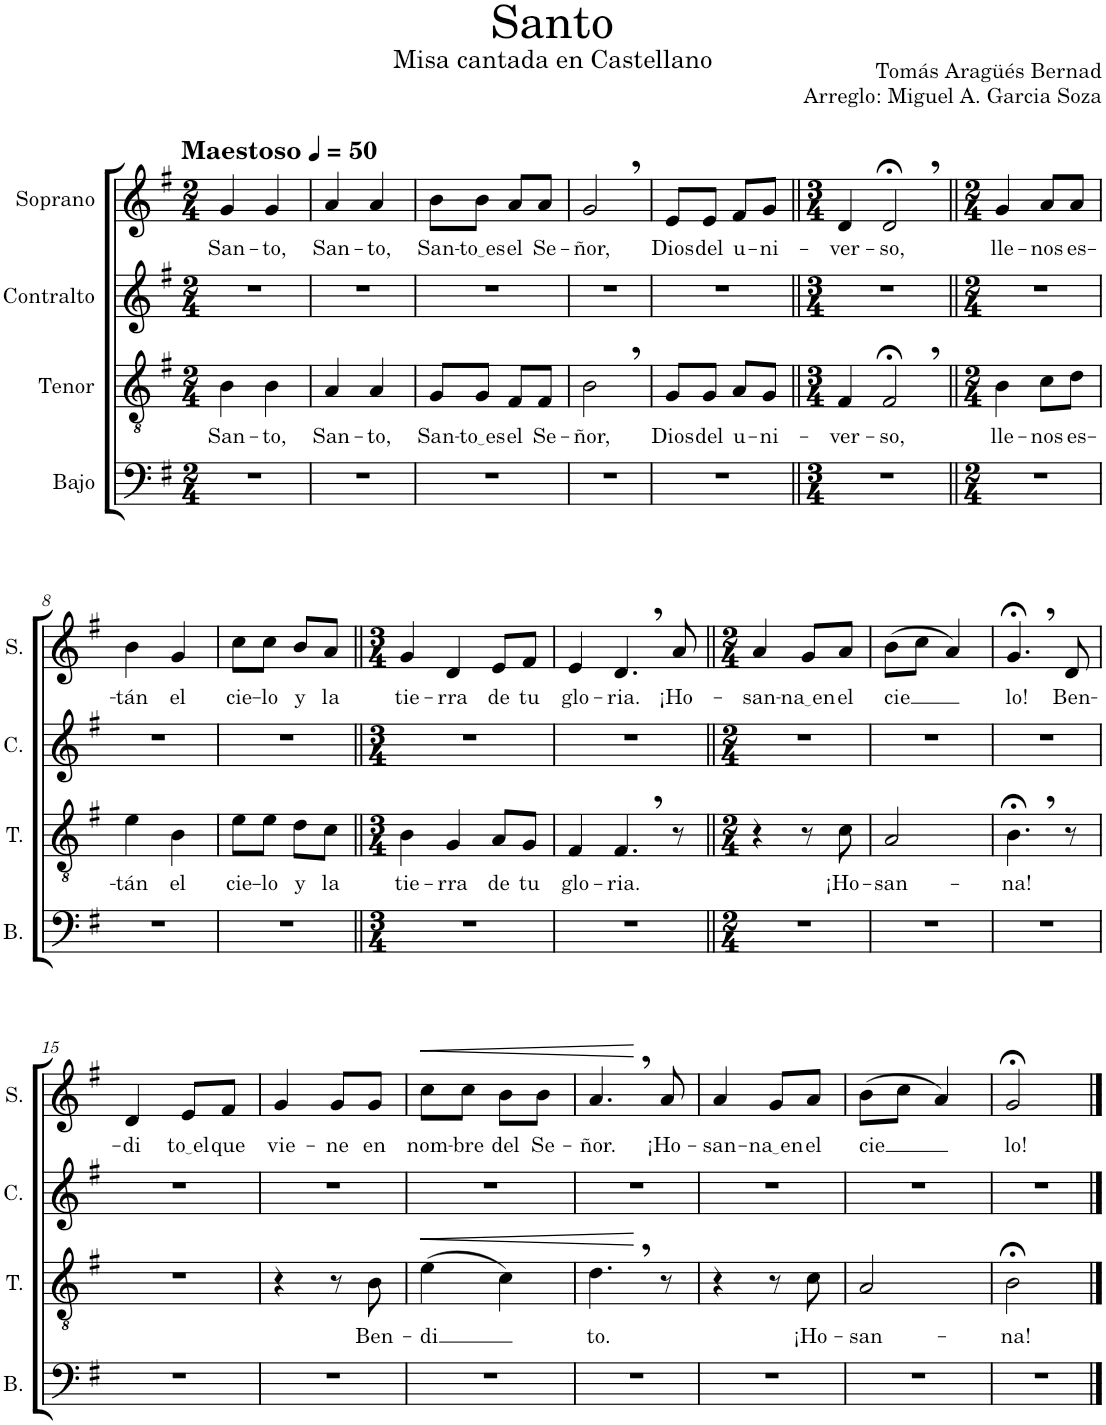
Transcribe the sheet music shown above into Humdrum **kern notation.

**kern	**kern	**text	**dynam	**kern	**kern	**text	**dynam	**harte
*part4	*part3	*part3	*part3	*part2	*part1	*part1	*part1	*part1
*staff4	*staff3	*staff3	*staff3	*staff2	*staff1	*staff1	*staff1	*
*I"Bajo	*I"Tenor	*	*	*I"Contralto	*I"Soprano	*	*	*
*I'B.	*I'T.	*	*	*I'C.	*I'S.	*	*	*
*clefF4	*clefGv2	*	*	*clefG2	*clefG2	*	*	*
*k[f#]	*k[f#]	*	*	*k[f#]	*k[f#]	*	*	*
*M2/4	*M2/4	*	*	*M2/4	*M2/4	*	*	*
*MM50	*MM50	*	*	*MM50	*MM50	*	*	*
=1	=1	=1	=1	=1	=1	=1	=1	=1
!	!	!	!	!	!LO:TX:a:B:t=Maestoso	!	!	!
!	!	!LO:LY:b	!	!	!	!LO:LY:b	!	!
2r	4B\	San-	.	2r	4g/	San-	.	G:maj
!	!	!LO:LY:b	!	!	!	!LO:LY:b	!	!
.	4B\	-to,	.	.	4g/	-to,	.	.
=2	=2	=2	=2	=2	=2	=2	=2	=2
!	!	!LO:LY:b	!	!	!	!LO:LY:b	!	!LO:H:kt=7
2r	4A/	San-	.	2r	4a/	San-	.	D:7
!	!	!LO:LY:b	!	!	!	!LO:LY:b	!	!
.	4A/	-to,	.	.	4a/	-to,	.	.
=3	=3	=3	=3	=3	=3	=3	=3	=3
!	!	!LO:LY:b	!	!	!	!LO:LY:b	!	!
2r	8G/L	San-	.	2r	8b\L	San-	.	G:maj
!	!	!LO:LY:b	!	!	!	!LO:LY:b	!	!
.	8G/J	to es	.	.	8b\J	to es	.	.
!	!	!LO:LY:b	!	!	!	!LO:LY:b	!	!
.	8F#/L	el	.	.	8a/L	el	.	.
!	!	!LO:LY:b	!	!	!	!LO:LY:b	!	!
.	8F#/J	Se-	.	.	8a/J	Se-	.	.
=4	=4	=4	=4	=4	=4	=4	=4	=4
!	!	!LO:LY:b	!	!	!	!LO:LY:b	!	!LO:H:kt=m
2r	2B,\	-ñor,	.	2r	2g,/	-ñor,	.	E:min
=5	=5	=5	=5	=5	=5	=5	=5	=5
!	!	!LO:LY:b	!	!	!	!LO:LY:b	!	!
2r	8G/L	Dios	.	2r	8e/L	Dios	.	C:maj
!	!	!LO:LY:b	!	!	!	!LO:LY:b	!	!
.	8G/J	del	.	.	8e/J	del	.	.
!	!	!LO:LY:b	!	!	!	!LO:LY:b	!	!
.	8A/L	u-	.	.	8f#/L	u-	.	.
!	!	!LO:LY:b	!	!	!	!LO:LY:b	!	!
.	8G/J	-ni-	.	.	8g/J	-ni-	.	.
=6||	=6||	=6||	=6||	=6||	=6||	=6||	=6||	=6||
*M3/4	*M3/4	*	*	*M3/4	*M3/4	*	*	*
!	!	!LO:LY:b	!	!	!	!LO:LY:b	!	!
2.r	4F#/	-ver-	.	2.r	4d/	-ver-	.	D:maj
!	!	!LO:LY:b	!	!	!	!LO:LY:b	!	!LO:H:kt=7
.	2F#;<,/	-so,	.	.	2d;<,/	-so,	.	D:7
=7||	=7||	=7||	=7||	=7||	=7||	=7||	=7||	=7||
*M2/4	*M2/4	*	*	*M2/4	*M2/4	*	*	*
!	!	!LO:LY:b	!	!	!	!LO:LY:b	!	!
2r	4B\	lle-	.	2r	4g/	lle-	.	G:maj
!	!	!LO:LY:b	!	!	!	!LO:LY:b	!	!
.	8c\L	-nos	.	.	8a/L	-nos	.	.
!	!	!LO:LY:b	!	!	!	!LO:LY:b	!	!
.	8d\J	es-	.	.	8a/J	es-	.	.
!!LO:LB:g=z
=8	=8	=8	=8	=8	=8	=8	=8	=8
!	!	!LO:LY:b	!	!	!	!LO:LY:b	!	!LO:H:kt=m
2r	4e\	-tán	.	2r	4b\	-tán	.	E:min
!	!	!LO:LY:b	!	!	!	!LO:LY:b	!	!
.	4B\	el	.	.	4g/	el	.	.
=9	=9	=9	=9	=9	=9	=9	=9	=9
!	!	!LO:LY:b	!	!	!	!LO:LY:b	!	!
2r	8e\L	cie-	.	2r	8cc\L	cie-	.	C:maj
!	!	!LO:LY:b	!	!	!	!LO:LY:b	!	!
.	8e\J	-lo	.	.	8cc\J	-lo	.	.
!	!	!LO:LY:b	!	!	!	!LO:LY:b	!	!
.	8d\L	y	.	.	8b/L	y	.	.
!	!	!LO:LY:b	!	!	!	!LO:LY:b	!	!
.	8c\J	la	.	.	8a/J	la	.	.
=10||	=10||	=10||	=10||	=10||	=10||	=10||	=10||	=10||
*M3/4	*M3/4	*	*	*M3/4	*M3/4	*	*	*
!	!	!LO:LY:b	!	!	!	!LO:LY:b	!	!
2.r	4B\	tie-	.	2.r	4g/	tie-	.	G:maj
!	!	!LO:LY:b	!	!	!	!LO:LY:b	!	!
.	4G/	-rra	.	.	4d/	-rra	.	.
!	!	!LO:LY:b	!	!	!	!LO:LY:b	!	!
.	8A/L	de	.	.	8e/L	de	.	.
!	!	!LO:LY:b	!	!	!	!LO:LY:b	!	!
.	8G/J	tu	.	.	8f#/J	tu	.	.
=11	=11	=11	=11	=11	=11	=11	=11	=11
!	!	!LO:LY:b	!	!	!	!LO:LY:b	!	!
2.r	4F#/	glo-	.	2.r	4e/	glo-	.	D:maj
!	!	!LO:LY:b	!	!	!	!LO:LY:b	!	!
.	4.F#,/	-ria.	.	.	4.d,/	-ria.	.	.
!	!	!	!	!	!	!LO:LY:b	!	!
.	8r	.	.	.	8a/	¡Ho-	.	.
=12||	=12||	=12||	=12||	=12||	=12||	=12||	=12||	=12||
*M2/4	*M2/4	*	*	*M2/4	*M2/4	*	*	*
!	!	!	!	!	!	!LO:LY:b	!	!LO:H:kt=m
2r	4r	.	.	2r	4a/	-san-	.	A:min
!	!	!	!	!	!	!LO:LY:b	!	!
.	8r	.	.	.	8g/L	na en	.	.
!	!	!LO:LY:b	!	!	!	!LO:LY:b	!	!
.	8c\	¡Ho-	.	.	8a/J	el	.	.
=13	=13	=13	=13	=13	=13	=13	=13	=13
!	!	!LO:LY:b	!	!	!	!LO:LY:b	!	!LO:H:kt=7
2r	2A/	-san-	.	2r	(8b\L	cie	.	D:7
.	.	.	.	.	8cc\J	.	.	.
.	.	.	.	.	4a/)	.	.	.
=14	=14	=14	=14	=14	=14	=14	=14	=14
!	!	!LO:LY:b	!	!	!	!LO:LY:b	!	!
2r	4.B;<,\	-na!	.	2r	4.g;<,/	lo!	.	G:maj
!	!	!	!	!	!	!LO:LY:b	!	!
.	8r	.	.	.	8d/	Ben-	.	.
!!LO:LB:g=z
=15	=15	=15	=15	=15	=15	=15	=15	=15
!	!	!	!	!	!	!LO:LY:b	!	!
2r	2r	.	.	2r	4d/	-di	.	D:maj
!	!	!	!	!	!	!LO:LY:b	!	!
.	.	.	.	.	8e/L	to el	.	.
!	!	!	!	!	!	!LO:LY:b	!	!
.	.	.	.	.	8f#/J	que	.	.
=16	=16	=16	=16	=16	=16	=16	=16	=16
!	!	!	!	!	!	!LO:LY:b	!	!LO:H:kt=m
2r	4r	.	.	2r	4g/	vie-	.	E:min
!	!	!	!	!	!	!LO:LY:b	!	!
.	8r	.	.	.	8g/L	-ne	.	.
!	!	!LO:LY:b	!	!	!	!LO:LY:b	!	!
.	8B\	Ben-	.	.	8g/J	en	.	.
=17	=17	=17	=17	=17	=17	=17	=17	=17
!	!	!LO:LY:b	!LO:HP:b	!	!	!LO:LY:b	!LO:HP:b	!
2r	(4e\	-di	<	2r	8cc\L	nom-	<	C:maj
!	!	!	!	!	!	!LO:LY:b	!	!
.	.	.	.	.	8cc\J	-bre	.	.
!	!	!	!	!	!	!LO:LY:b	!	!
.	4c\)	.	.	.	8b\L	del	.	.
!	!	!	!	!	!	!LO:LY:b	!	!
.	.	.	.	.	8b\J	Se-	.	.
=18	=18	=18	=18	=18	=18	=18	=18	=18
!	!	!LO:LY:b	!	!	!	!LO:LY:b	!	!
2r	4.d,\	to.	.	2r	4.a,/	-ñor.	.	D:maj
!	!	!	!	!	!	!LO:LY:b	!	!
.	8r	.	[	.	8a/	¡Ho-	[	.
=19	=19	=19	=19	=19	=19	=19	=19	=19
!	!	!	!	!	!	!LO:LY:b	!	!LO:H:kt=m
2r	4r	.	.	2r	4a/	-san-	.	A:min
!	!	!	!	!	!	!LO:LY:b	!	!
.	8r	.	.	.	8g/L	na en	.	.
!	!	!LO:LY:b	!	!	!	!LO:LY:b	!	!
.	8c\	¡Ho-	.	.	8a/J	el	.	.
=20	=20	=20	=20	=20	=20	=20	=20	=20
!	!	!LO:LY:b	!	!	!	!LO:LY:b	!	!LO:H:kt=7
2r	2A/	-san-	.	2r	(8b\L	cie	.	D:7
.	.	.	.	.	8cc\J	.	.	.
.	.	.	.	.	4a/)	.	.	.
=21	=21	=21	=21	=21	=21	=21	=21	=21
!	!	!LO:LY:b	!	!	!	!LO:LY:b	!	!
2r	2B;<\	-na!	.	2r	2g;</	lo!	.	G:maj
==	==	==	==	==	==	==	==	==
*-	*-	*-	*-	*-	*-	*-	*-	*-
